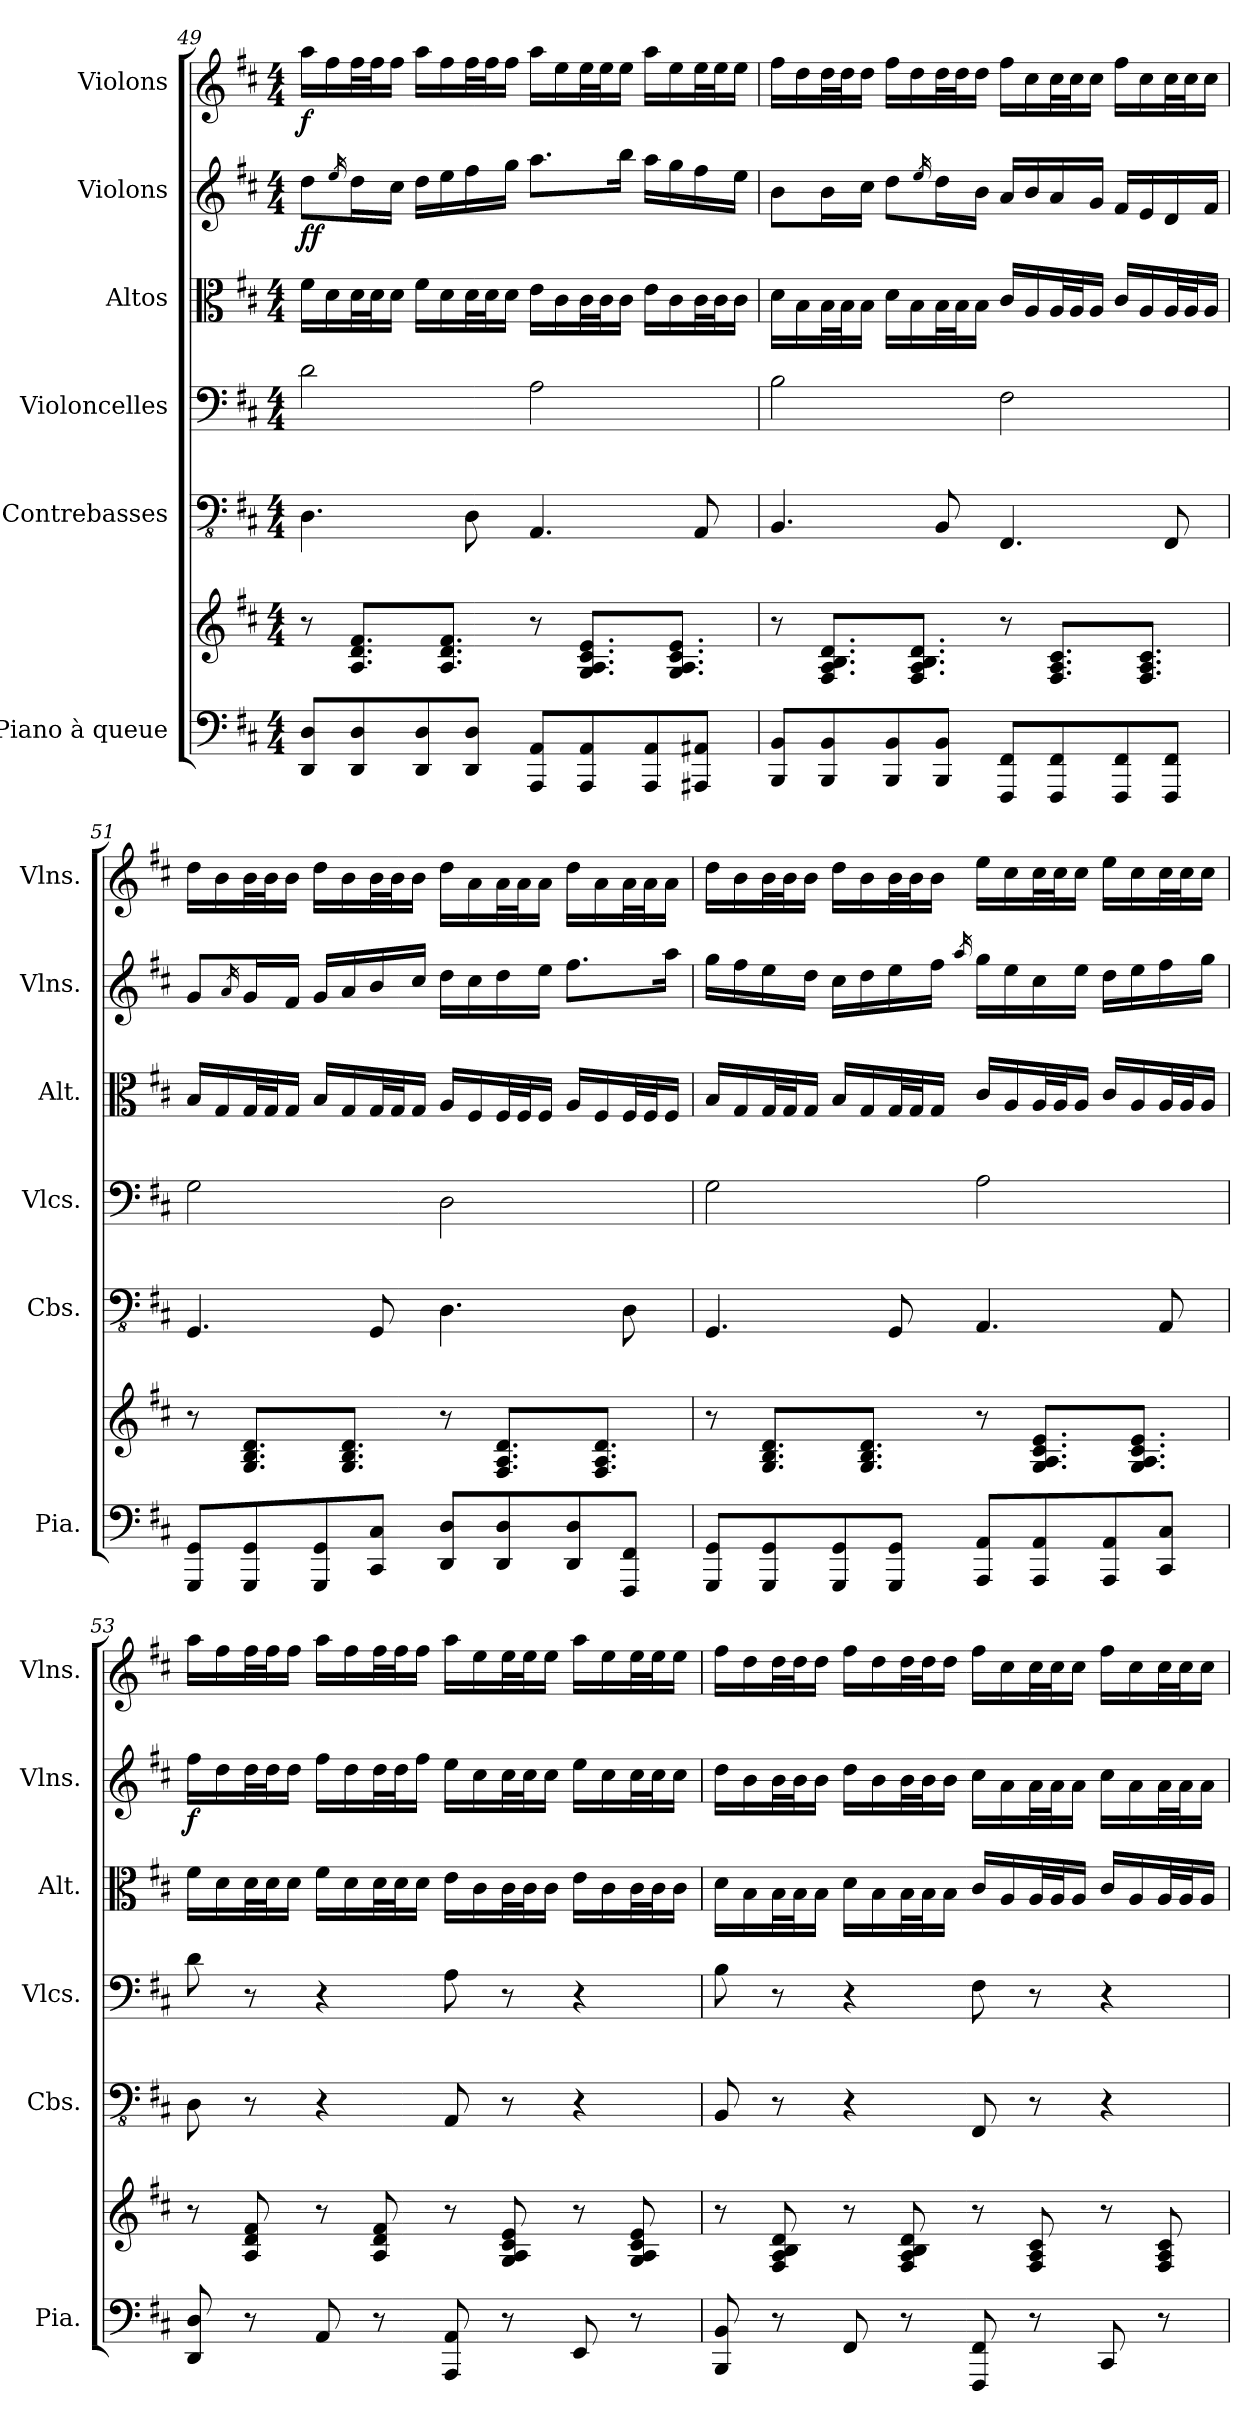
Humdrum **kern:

**kern	**kern	**kern	**kern	**kern	**kern	**dynam	**kern	**dynam
*part6	*part6	*part5	*part4	*part3	*part2	*part2	*part1	*part1
*staff7	*staff6	*staff5	*staff4	*staff3	*staff2	*staff2	*staff1	*staff1
*I"Piano à queue	*	*I"Contrebasses	*I"Violoncelles	*I"Altos	*I"Violons	*	*I"Violons	*
*I'Pia.	*	*I'Cbs.	*I'Vlcs.	*I'Alt.	*I'Vlns.	*	*I'Vlns.	*
*clefF4	*clefG2	*clefFv4	*clefF4	*clefC3	*clefG2	*	*clefG2	*
*k[f#c#]	*k[f#c#]	*k[f#c#]	*k[f#c#]	*k[f#c#]	*k[f#c#]	*	*k[f#c#]	*
*M4/4	*M4/4	*M4/4	*M4/4	*M4/4	*M4/4	*	*M4/4	*
=49	=49	=49	=49	=49	=49	=49	=49	=49
!	!	!	!	!	!	!LO:DY:b	!	!LO:DY:b
8DD/ 8D/L	8r	4.DD\	2d\	16f#\LL	8dd\L	ff	16aa\LL	f
.	.	.	.	16d\	.	.	16ff#\	.
.	.	.	.	.	16qee/	.	.	.
8DD/ 8D/	8.A/ 8.d/ 8.f#/L	.	.	32d\L	16dd\L	.	32ff#\L	.
.	.	.	.	32d\J	.	.	32ff#\J	.
.	.	.	.	16d\JJ	16cc#\JJ	.	16ff#\JJ	.
8DD/ 8D/	.	.	.	16f#\LL	16dd\LL	.	16aa\LL	.
.	8.A/ 8.d/ 8.f#/J	.	.	16d\	16ee\	.	16ff#\	.
8DD/ 8D/J	.	8DD\	.	32d\L	16ff#\	.	32ff#\L	.
.	.	.	.	32d\J	.	.	32ff#\J	.
.	.	.	.	16d\JJ	16gg\JJ	.	16ff#\JJ	.
8AAA/ 8AA/L	8r	4.AAA/	2A\	16e\LL	8.aa\L	.	16aa\LL	.
.	.	.	.	16c#\	.	.	16ee\	.
8AAA/ 8AA/	8.G/ 8.A/ 8.c#/ 8.e/L	.	.	32c#\L	.	.	32ee\L	.
.	.	.	.	32c#\J	.	.	32ee\J	.
.	.	.	.	16c#\JJ	16bb\Jk	.	16ee\JJ	.
8AAA/ 8AA/	.	.	.	16e\LL	16aa\LL	.	16aa\LL	.
.	8.G/ 8.A/ 8.c#/ 8.e/J	.	.	16c#\	16gg\	.	16ee\	.
8AAA#X/ 8AA#X/J	.	8AAA/	.	32c#\L	16ff#\	.	32ee\L	.
.	.	.	.	32c#\J	.	.	32ee\J	.
.	.	.	.	16c#\JJ	16ee\JJ	.	16ee\JJ	.
!!LO:LB:g=z
=50	=50	=50	=50	=50	=50	=50	=50	=50
8BBB/ 8BB/L	8r	4.BBB/	2B\	16d\LL	8b\L	.	16ff#\LL	.
.	.	.	.	16B\	.	.	16dd\	.
8BBB/ 8BB/	8.F#/ 8.A/ 8.B/ 8.d/L	.	.	32B\L	16b\L	.	32dd\L	.
.	.	.	.	32B\J	.	.	32dd\J	.
.	.	.	.	16B\JJ	16cc#\JJ	.	16dd\JJ	.
8BBB/ 8BB/	.	.	.	16d\LL	8dd\L	.	16ff#\LL	.
.	8.F#/ 8.A/ 8.B/ 8.d/J	.	.	16B\	.	.	16dd\	.
.	.	.	.	.	16qee/	.	.	.
8BBB/ 8BB/J	.	8BBB/	.	32B\L	16dd\L	.	32dd\L	.
.	.	.	.	32B\J	.	.	32dd\J	.
.	.	.	.	16B\JJ	16b\JJ	.	16dd\JJ	.
8FFF#/ 8FF#/L	8r	4.FFF#/	2F#\	16c#/LL	16a/LL	.	16ff#\LL	.
.	.	.	.	16A/	16b/	.	16cc#\	.
8FFF#/ 8FF#/	8.F#/ 8.A/ 8.c#/L	.	.	32A/L	16a/	.	32cc#\L	.
.	.	.	.	32A/J	.	.	32cc#\J	.
.	.	.	.	16A/JJ	16g/JJ	.	16cc#\JJ	.
8FFF#/ 8FF#/	.	.	.	16c#/LL	16f#/LL	.	16ff#\LL	.
.	8.F#/ 8.A/ 8.c#/J	.	.	16A/	16e/	.	16cc#\	.
8FFF#/ 8FF#/J	.	8FFF#/	.	32A/L	16d/	.	32cc#\L	.
.	.	.	.	32A/J	.	.	32cc#\J	.
.	.	.	.	16A/JJ	16f#/JJ	.	16cc#\JJ	.
=51	=51	=51	=51	=51	=51	=51	=51	=51
8GGG/ 8GG/L	8r	4.GGG/	2G\	16B/LL	8g/L	.	16dd\LL	.
.	.	.	.	16G/	.	.	16b\	.
.	.	.	.	.	16qa/	.	.	.
8GGG/ 8GG/	8.G/ 8.B/ 8.d/L	.	.	32G/L	16g/L	.	32b\L	.
.	.	.	.	32G/J	.	.	32b\J	.
.	.	.	.	16G/JJ	16f#/JJ	.	16b\JJ	.
8GGG/ 8GG/	.	.	.	16B/LL	16g/LL	.	16dd\LL	.
.	8.G/ 8.B/ 8.d/J	.	.	16G/	16a/	.	16b\	.
8CC#/ 8C#/J	.	8GGG/	.	32G/L	16b/	.	32b\L	.
.	.	.	.	32G/J	.	.	32b\J	.
.	.	.	.	16G/JJ	16cc#/JJ	.	16b\JJ	.
8DD/ 8D/L	8r	4.DD\	2D\	16A/LL	16dd\LL	.	16dd\LL	.
.	.	.	.	16F#/	16cc#\	.	16a\	.
8DD/ 8D/	8.F#/ 8.A/ 8.d/L	.	.	32F#/L	16dd\	.	32a\L	.
.	.	.	.	32F#/J	.	.	32a\J	.
.	.	.	.	16F#/JJ	16ee\JJ	.	16a\JJ	.
8DD/ 8D/	.	.	.	16A/LL	8.ff#\L	.	16dd\LL	.
.	8.F#/ 8.A/ 8.d/J	.	.	16F#/	.	.	16a\	.
8FFF#/ 8FF#/J	.	8DD\	.	32F#/L	.	.	32a\L	.
.	.	.	.	32F#/J	.	.	32a\J	.
.	.	.	.	16F#/JJ	16aa\Jk	.	16a\JJ	.
!!LO:PB:g=z
=52	=52	=52	=52	=52	=52	=52	=52	=52
8GGG/ 8GG/L	8r	4.GGG/	2G\	16B/LL	16gg\LL	.	16dd\LL	.
.	.	.	.	16G/	16ff#\	.	16b\	.
8GGG/ 8GG/	8.G/ 8.B/ 8.d/L	.	.	32G/L	16ee\	.	32b\L	.
.	.	.	.	32G/J	.	.	32b\J	.
.	.	.	.	16G/JJ	16dd\JJ	.	16b\JJ	.
8GGG/ 8GG/	.	.	.	16B/LL	16cc#\LL	.	16dd\LL	.
.	8.G/ 8.B/ 8.d/J	.	.	16G/	16dd\	.	16b\	.
8GGG/ 8GG/J	.	8GGG/	.	32G/L	16ee\	.	32b\L	.
.	.	.	.	32G/J	.	.	32b\J	.
.	.	.	.	16G/JJ	16ff#\JJ	.	16b\JJ	.
.	.	.	.	.	16qaa/	.	.	.
8AAA/ 8AA/L	8r	4.AAA/	2A\	16c#/LL	16gg\LL	.	16ee\LL	.
.	.	.	.	16A/	16ee\	.	16cc#\	.
8AAA/ 8AA/	8.G/ 8.A/ 8.c#/ 8.e/L	.	.	32A/L	16cc#\	.	32cc#\L	.
.	.	.	.	32A/J	.	.	32cc#\J	.
.	.	.	.	16A/JJ	16ee\JJ	.	16cc#\JJ	.
8AAA/ 8AA/	.	.	.	16c#/LL	16dd\LL	.	16ee\LL	.
.	8.G/ 8.A/ 8.c#/ 8.e/J	.	.	16A/	16ee\	.	16cc#\	.
8CC#/ 8C#/J	.	8AAA/	.	32A/L	16ff#\	.	32cc#\L	.
.	.	.	.	32A/J	.	.	32cc#\J	.
.	.	.	.	16A/JJ	16gg\JJ	.	16cc#\JJ	.
=53	=53	=53	=53	=53	=53	=53	=53	=53
!	!	!	!	!	!	!LO:DY:b	!	!
8DD/ 8D/	8r	8DD\	8d\	16f#\LL	16ff#\LL	f	16aa\LL	.
.	.	.	.	16d\	16dd\	.	16ff#\	.
8r	8A/ 8d/ 8f#/	8r	8r	32d\L	32dd\L	.	32ff#\L	.
.	.	.	.	32d\J	32dd\J	.	32ff#\J	.
.	.	.	.	16d\JJ	16dd\JJ	.	16ff#\JJ	.
8AA/	8r	4r	4r	16f#\LL	16ff#\LL	.	16aa\LL	.
.	.	.	.	16d\	16dd\	.	16ff#\	.
8r	8A/ 8d/ 8f#/	.	.	32d\L	32dd\L	.	32ff#\L	.
.	.	.	.	32d\J	32dd\J	.	32ff#\J	.
.	.	.	.	16d\JJ	16ff#\JJ	.	16ff#\JJ	.
8AAA/ 8AA/	8r	8AAA/	8A\	16e\LL	16ee\LL	.	16aa\LL	.
.	.	.	.	16c#\	16cc#\	.	16ee\	.
8r	8G/ 8A/ 8c#/ 8e/	8r	8r	32c#\L	32cc#\L	.	32ee\L	.
.	.	.	.	32c#\J	32cc#\J	.	32ee\J	.
.	.	.	.	16c#\JJ	16cc#\JJ	.	16ee\JJ	.
8EE/	8r	4r	4r	16e\LL	16ee\LL	.	16aa\LL	.
.	.	.	.	16c#\	16cc#\	.	16ee\	.
8r	8G/ 8A/ 8c#/ 8e/	.	.	32c#\L	32cc#\L	.	32ee\L	.
.	.	.	.	32c#\J	32cc#\J	.	32ee\J	.
.	.	.	.	16c#\JJ	16cc#\JJ	.	16ee\JJ	.
!!LO:LB:g=z
=54	=54	=54	=54	=54	=54	=54	=54	=54
8BBB/ 8BB/	8r	8BBB/	8B\	16d\LL	16dd\LL	.	16ff#\LL	.
.	.	.	.	16B\	16b\	.	16dd\	.
8r	8F#/ 8A/ 8B/ 8d/	8r	8r	32B\L	32b\L	.	32dd\L	.
.	.	.	.	32B\J	32b\J	.	32dd\J	.
.	.	.	.	16B\JJ	16b\JJ	.	16dd\JJ	.
8FF#/	8r	4r	4r	16d\LL	16dd\LL	.	16ff#\LL	.
.	.	.	.	16B\	16b\	.	16dd\	.
8r	8F#/ 8A/ 8B/ 8d/	.	.	32B\L	32b\L	.	32dd\L	.
.	.	.	.	32B\J	32b\J	.	32dd\J	.
.	.	.	.	16B\JJ	16b\JJ	.	16dd\JJ	.
8FFF#/ 8FF#/	8r	8FFF#/	8F#\	16c#/LL	16cc#\LL	.	16ff#\LL	.
.	.	.	.	16A/	16a\	.	16cc#\	.
8r	8F#/ 8A/ 8c#/	8r	8r	32A/L	32a\L	.	32cc#\L	.
.	.	.	.	32A/J	32a\J	.	32cc#\J	.
.	.	.	.	16A/JJ	16a\JJ	.	16cc#\JJ	.
8CC#/	8r	4r	4r	16c#/LL	16cc#\LL	.	16ff#\LL	.
.	.	.	.	16A/	16a\	.	16cc#\	.
8r	8F#/ 8A/ 8c#/	.	.	32A/L	32a\L	.	32cc#\L	.
.	.	.	.	32A/J	32a\J	.	32cc#\J	.
.	.	.	.	16A/JJ	16a\JJ	.	16cc#\JJ	.
=	=	=	=	=	=	=	=	=
*-	*-	*-	*-	*-	*-	*-	*-	*-
